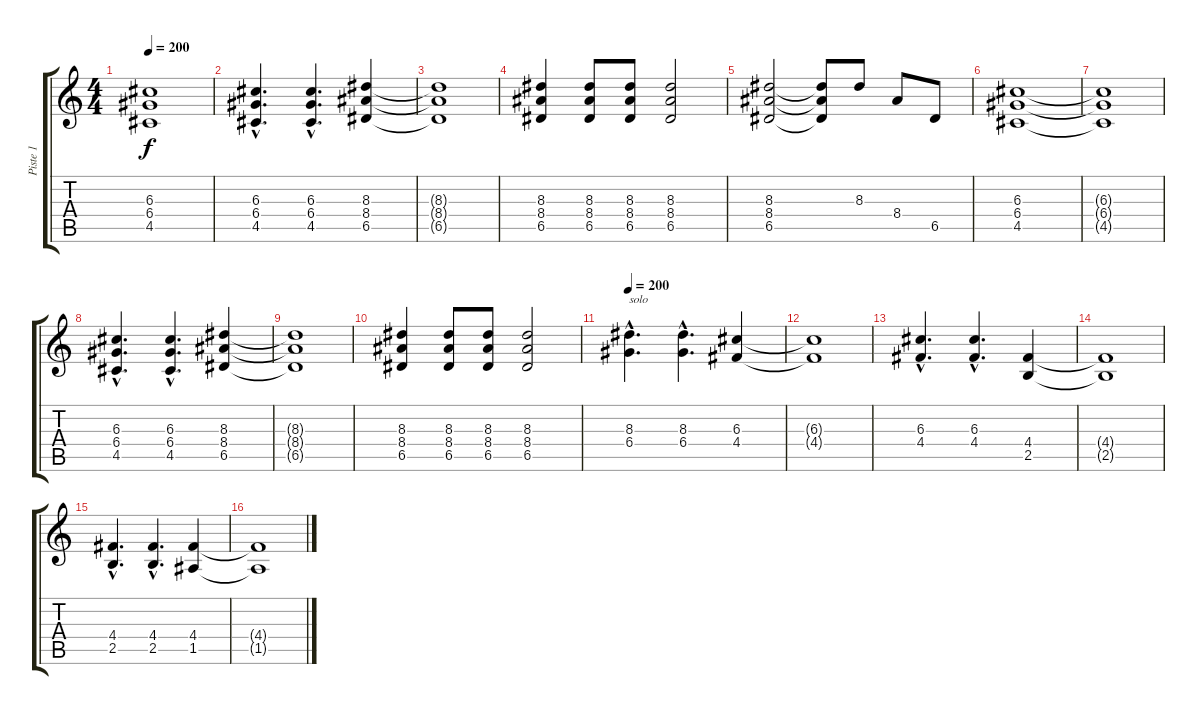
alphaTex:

\track ("Piste 1" "Piste 1") {instrument acousticguitarsteel}
\staff {score tabs}
\tuning (E4 B3 G3 D3 A2 E2) {hide}
\ts (4 4)
\tempo 200
\clef g2
\ks c
(6.3{t} 6.4{t} 4.5{t}).1{dy f} |
(6.3{hac} 6.4{hac} 4.5{hac}).4{d} (6.3{hac} 6.4{hac} 4.5{hac}).4{d} (8.3 8.4 6.5).4 |
(8.3{t} 8.4{t} 6.5{t}).1 |
(8.3 8.4 6.5).4 (8.3 8.4 6.5).8 (8.3 8.4 6.5).8 (8.3 8.4 6.5).2 |
(8.3 8.4 6.5).2 (8.3{t} 8.4{t} 6.5{t}).8 8.3.8 8.4.8 6.5.8 |
(6.3 6.4 4.5).1 |
(6.3{t} 6.4{t} 4.5{t}).1 |
(6.3{hac} 6.4{hac} 4.5{hac}).4{d} (6.3{hac} 6.4{hac} 4.5{hac}).4{d} (8.3 8.4 6.5).4 |
(8.3{t} 8.4{t} 6.5{t}).1 |
(8.3 8.4 6.5).4 (8.3 8.4 6.5).8 (8.3 8.4 6.5).8 (8.3 8.4 6.5).2 |
\tempo 200
(8.3{hac} 6.4{hac}).4{d txt "solo" instrument overdrivenguitar} (8.3{hac} 6.4{hac}).4{d} (6.3 4.4).4 |
(6.3{t} 4.4{t}).1 |
(6.3{hac} 4.4{hac}).4{d} (6.3{hac} 4.4{hac}).4{d} (4.4 2.5).4 |
(4.4{t} 2.5{t}).1 |
(4.4{hac} 2.5{hac}).4{d} (4.4{hac} 2.5{hac}).4{d} (4.4 1.5).4 |
(4.4{t} 1.5{t}).1
